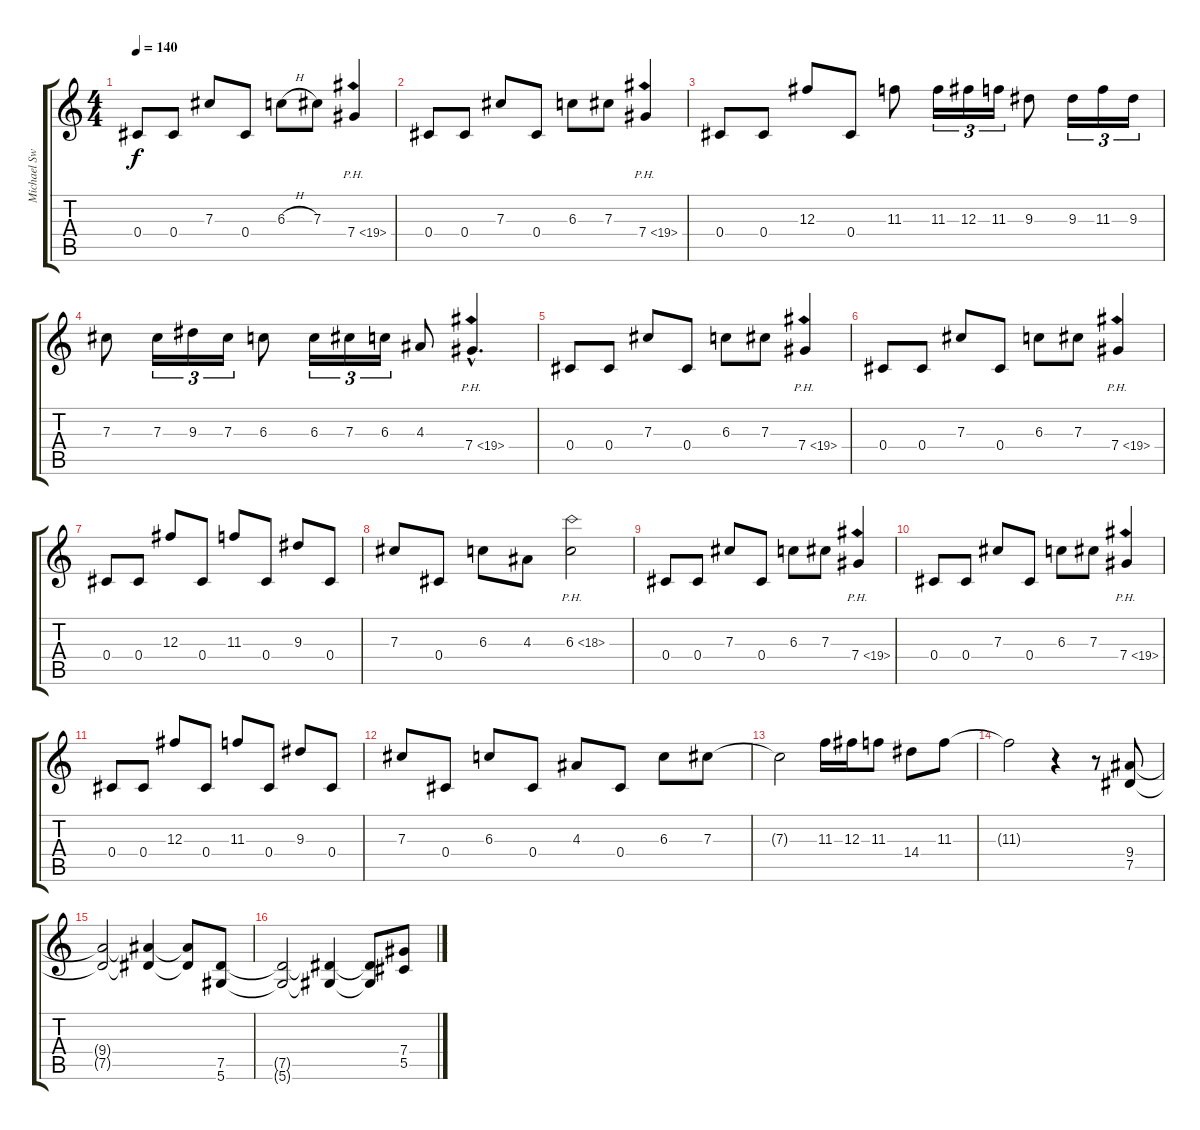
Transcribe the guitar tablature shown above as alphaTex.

\track ("Michael Sweet" "Michael Sw") {instrument distortionguitar}
\staff {score tabs}
\tuning (Eb4 Bb3 Gb3 Db3 Ab2 Eb2) {hide}
\ts (4 4)
\tempo 140
\clef g2
\ks c
0.4.8{dy f instrument distortionguitar} 0.4.8 7.3.8 0.4.8 6.3{h}.8 7.3.8 7.4{ph 12}.4 |
0.4.8 0.4.8 7.3.8 0.4.8 6.3.8 7.3.8 7.4{ph 12}.4 |
0.4.8 0.4.8 12.3.8 0.4.8 11.3.8 11.3.16{tu (3 2)} 12.3.16{tu (3 2)} 11.3.16{tu (3 2)} 9.3.8 9.3.16{tu (3 2)} 11.3.16{tu (3 2)} 9.3.16{tu (3 2)} |
7.3.8 7.3.16{tu (3 2)} 9.3.16{tu (3 2)} 7.3.16{tu (3 2)} 6.3.8 6.3.16{tu (3 2)} 7.3.16{tu (3 2)} 6.3.16{tu (3 2)} 4.3.8 7.4{ph 12 hac}.4{d} |
0.4.8 0.4.8 7.3.8 0.4.8 6.3.8 7.3.8 7.4{ph 12}.4 |
0.4.8 0.4.8 7.3.8 0.4.8 6.3.8 7.3.8 7.4{ph 12}.4 |
0.4.8 0.4.8 12.3.8 0.4.8 11.3.8 0.4.8 9.3.8 0.4.8 |
7.3.8 0.4.8 6.3.8 4.3.8 6.3{ph 12}.2 |
0.4.8 0.4.8 7.3.8 0.4.8 6.3.8 7.3.8 7.4{ph 12}.4 |
0.4.8 0.4.8 7.3.8 0.4.8 6.3.8 7.3.8 7.4{ph 12}.4 |
0.4.8 0.4.8 12.3.8 0.4.8 11.3.8 0.4.8 9.3.8 0.4.8 |
7.3.8 0.4.8 6.3.8 0.4.8 4.3.8 0.4.8 6.3.8 7.3.8 |
7.3{t}.2 11.3.16 12.3.16 11.3.8 14.4.8 11.3.8 |
11.3{t}.2 r.4 r.8 (9.4 7.5).8 |
(9.4{t} 7.5{t}).2 (9.4{t} 7.5{t}).4 (9.4{t} 7.5{t}).8 (7.5 5.6).8 |
(7.5{t} 5.6{t}).2 (7.5{t} 5.6{t}).4 (7.5{t} 5.6{t}).8 (7.4 5.5).8
